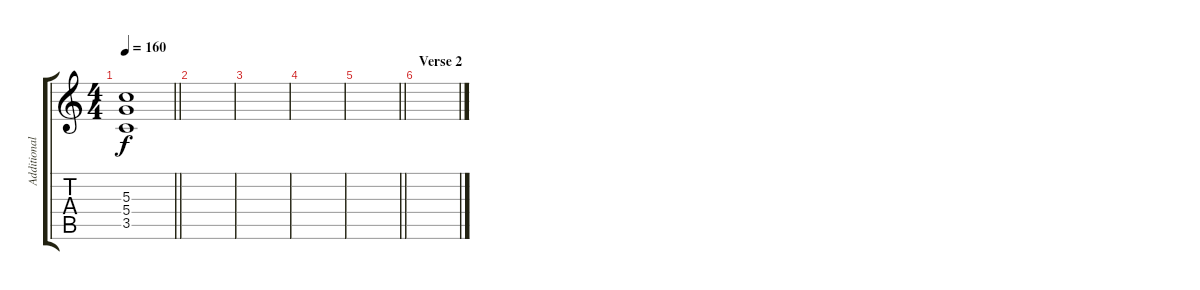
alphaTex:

\track ("Additional Guitar" "Additional") {instrument overdrivenguitar}
\staff {score tabs}
\tuning (E4 B3 G3 D3 A2 E2) {hide}
\ts (4 4)
\tempo 160
\clef g2
\barLineRight lightlight
\ks c
(5.3{t} 5.4{t} 3.5{t}).1{dy f} |
\section ("" "")
|
|
|
\barLineRight lightlight
|
\section ("" "Verse 2")
